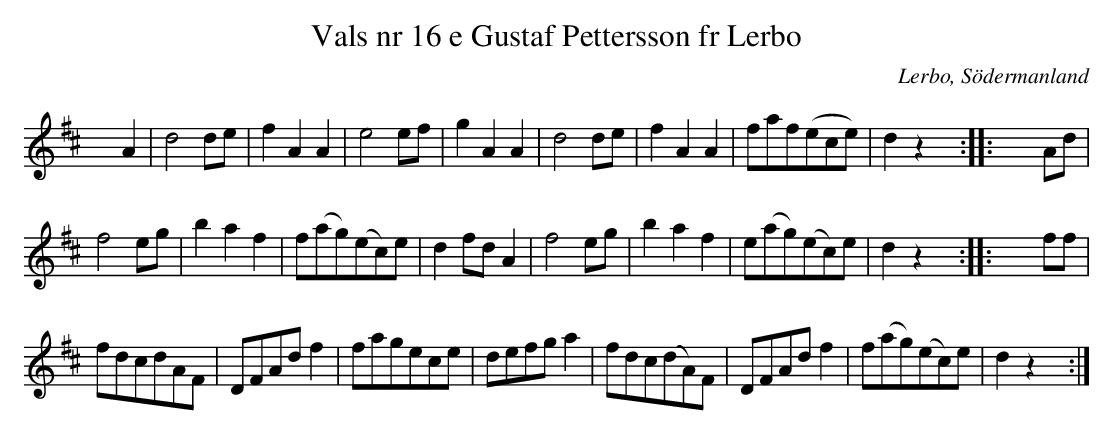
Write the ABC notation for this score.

X:1
T:Vals nr 16 e Gustaf Pettersson fr Lerbo
O:Lerbo, Södermanland
M:none
L:1/8
K:D
x2 A2 | d4de | f2A2A2 | e4ef | g2A2A2 | d4de | f2A2A2 | faf(ece) | \
d2z2x2 :: x4Ad |
f4eg | b2a2f2 | f(ag)(ec)e | d2fdA2 | f4eg | b2a2f2 | e(ag)(ec)e | d2z2x2 :: \
x4ff |
fdcdAF | DFAdf2 | fagece | defga2 | fdc(dA)F | DFAdf2 | f(ag)(ec)e | d2z2x2 :|
